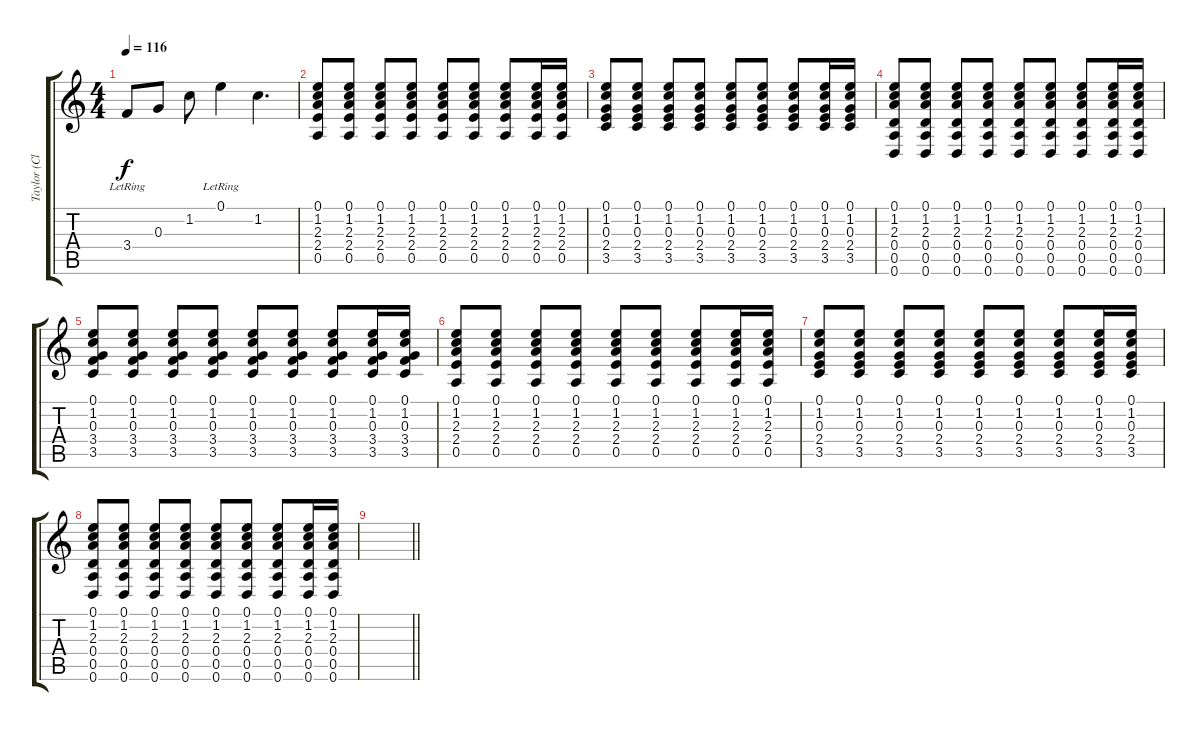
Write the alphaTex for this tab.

\track ("Taylor (Clean)" "Taylor (Cl") {instrument electricguitarjazz}
\staff {score tabs}
\tuning (E4 B3 G3 D3 A2 D2) {hide}
\ts (4 4)
\tempo 116
\clef g2
\ks c
3.4{lr}.8{dy f} 0.3.8 1.2.8 0.1{lr}.4 1.2.4{d} |
(0.1 1.2 2.3 2.4 0.5).8{volume 8} (0.1 1.2 2.3 2.4 0.5).8 (0.1 1.2 2.3 2.4 0.5).8 (0.1 1.2 2.3 2.4 0.5).8 (0.1 1.2 2.3 2.4 0.5).8 (0.1 1.2 2.3 2.4 0.5).8 (0.1 1.2 2.3 2.4 0.5).8 (0.1 1.2 2.3 2.4 0.5).16 (0.1 1.2 2.3 2.4 0.5).16 |
(0.1 1.2 0.3 2.4 3.5).8 (0.1 1.2 0.3 2.4 3.5).8 (0.1 1.2 0.3 2.4 3.5).8 (0.1 1.2 0.3 2.4 3.5).8 (0.1 1.2 0.3 2.4 3.5).8 (0.1 1.2 0.3 2.4 3.5).8 (0.1 1.2 0.3 2.4 3.5).8 (0.1 1.2 0.3 2.4 3.5).16 (0.1 1.2 0.3 2.4 3.5).16 |
(0.1 1.2 2.3 0.4 0.5 0.6).8 (0.1 1.2 2.3 0.4 0.5 0.6).8 (0.1 1.2 2.3 0.4 0.5 0.6).8 (0.1 1.2 2.3 0.4 0.5 0.6).8 (0.1 1.2 2.3 0.4 0.5 0.6).8 (0.1 1.2 2.3 0.4 0.5 0.6).8 (0.1 1.2 2.3 0.4 0.5 0.6).8 (0.1 1.2 2.3 0.4 0.5 0.6).16 (0.1 1.2 2.3 0.4 0.5 0.6).16 |
(0.1 1.2 0.3 3.4 3.5).8 (0.1 1.2 0.3 3.4 3.5).8 (0.1 1.2 0.3 3.4 3.5).8 (0.1 1.2 0.3 3.4 3.5).8 (0.1 1.2 0.3 3.4 3.5).8 (0.1 1.2 0.3 3.4 3.5).8 (0.1 1.2 0.3 3.4 3.5).8 (0.1 1.2 0.3 3.4 3.5).16 (0.1 1.2 0.3 3.4 3.5).16 |
(0.1 1.2 2.3 2.4 0.5).8 (0.1 1.2 2.3 2.4 0.5).8 (0.1 1.2 2.3 2.4 0.5).8 (0.1 1.2 2.3 2.4 0.5).8 (0.1 1.2 2.3 2.4 0.5).8 (0.1 1.2 2.3 2.4 0.5).8 (0.1 1.2 2.3 2.4 0.5).8 (0.1 1.2 2.3 2.4 0.5).16 (0.1 1.2 2.3 2.4 0.5).16 |
(0.1 1.2 0.3 2.4 3.5).8 (0.1 1.2 0.3 2.4 3.5).8 (0.1 1.2 0.3 2.4 3.5).8 (0.1 1.2 0.3 2.4 3.5).8 (0.1 1.2 0.3 2.4 3.5).8 (0.1 1.2 0.3 2.4 3.5).8 (0.1 1.2 0.3 2.4 3.5).8 (0.1 1.2 0.3 2.4 3.5).16 (0.1 1.2 0.3 2.4 3.5).16 |
(0.1 1.2 2.3 0.4 0.5 0.6).8 (0.1 1.2 2.3 0.4 0.5 0.6).8 (0.1 1.2 2.3 0.4 0.5 0.6).8 (0.1 1.2 2.3 0.4 0.5 0.6).8 (0.1 1.2 2.3 0.4 0.5 0.6).8 (0.1 1.2 2.3 0.4 0.5 0.6).8 (0.1 1.2 2.3 0.4 0.5 0.6).8 (0.1 1.2 2.3 0.4 0.5 0.6).16 (0.1 1.2 2.3 0.4 0.5 0.6).16 |
\barLineRight lightlight
